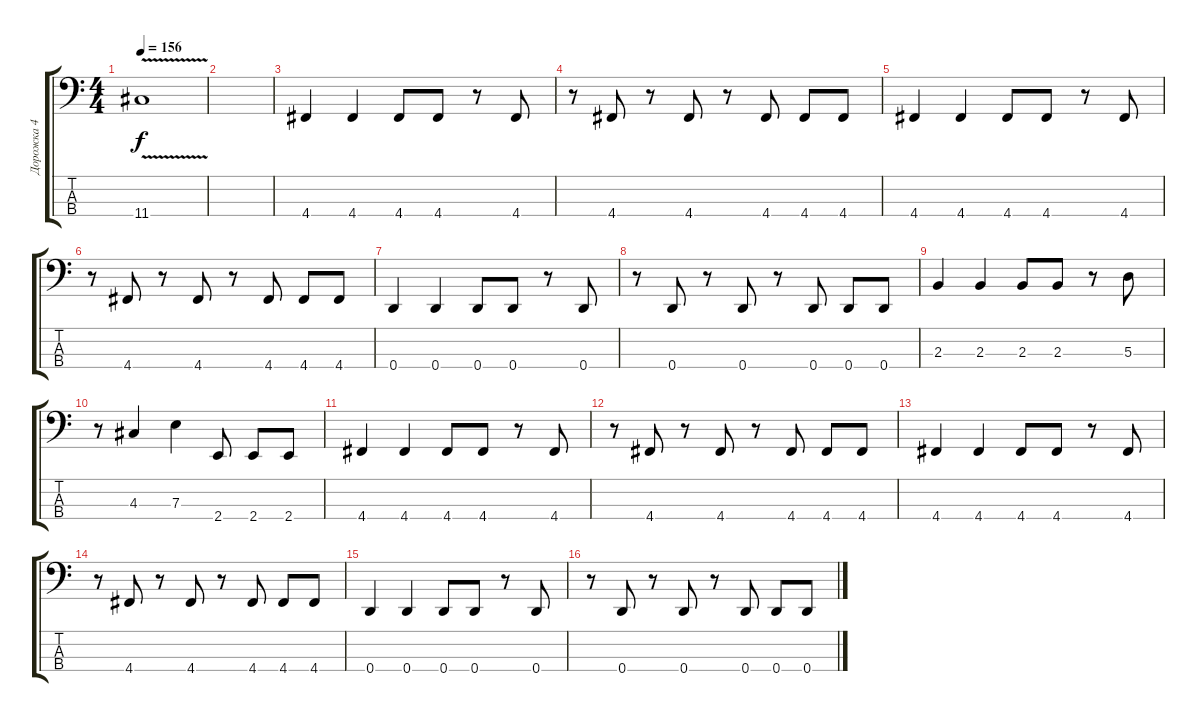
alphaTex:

\track ("Дорожка 4" "Дорожка 4") {instrument electricbassfinger}
\staff {score tabs}
\tuning (G2 D2 A1 D1) {hide}
\ts (4 4)
\tempo 156
\clef f4
\ks c
11.4{v}.1{dy f} |
|
4.4.4 4.4.4 4.4.8 4.4.8 r.8 4.4.8 |
r.8 4.4.8 r.8 4.4.8 r.8 4.4.8 4.4.8 4.4.8 |
4.4.4 4.4.4 4.4.8 4.4.8 r.8 4.4.8 |
r.8 4.4.8 r.8 4.4.8 r.8 4.4.8 4.4.8 4.4.8 |
0.4.4 0.4.4 0.4.8 0.4.8 r.8 0.4.8 |
r.8 0.4.8 r.8 0.4.8 r.8 0.4.8 0.4.8 0.4.8 |
2.3.4 2.3.4 2.3.8 2.3.8 r.8 5.3.8 |
r.8 4.3.4 7.3.4 2.4.8 2.4.8 2.4.8 |
4.4.4 4.4.4 4.4.8 4.4.8 r.8 4.4.8 |
r.8 4.4.8 r.8 4.4.8 r.8 4.4.8 4.4.8 4.4.8 |
4.4.4 4.4.4 4.4.8 4.4.8 r.8 4.4.8 |
r.8 4.4.8 r.8 4.4.8 r.8 4.4.8 4.4.8 4.4.8 |
0.4.4 0.4.4 0.4.8 0.4.8 r.8 0.4.8 |
r.8 0.4.8 r.8 0.4.8 r.8 0.4.8 0.4.8 0.4.8
